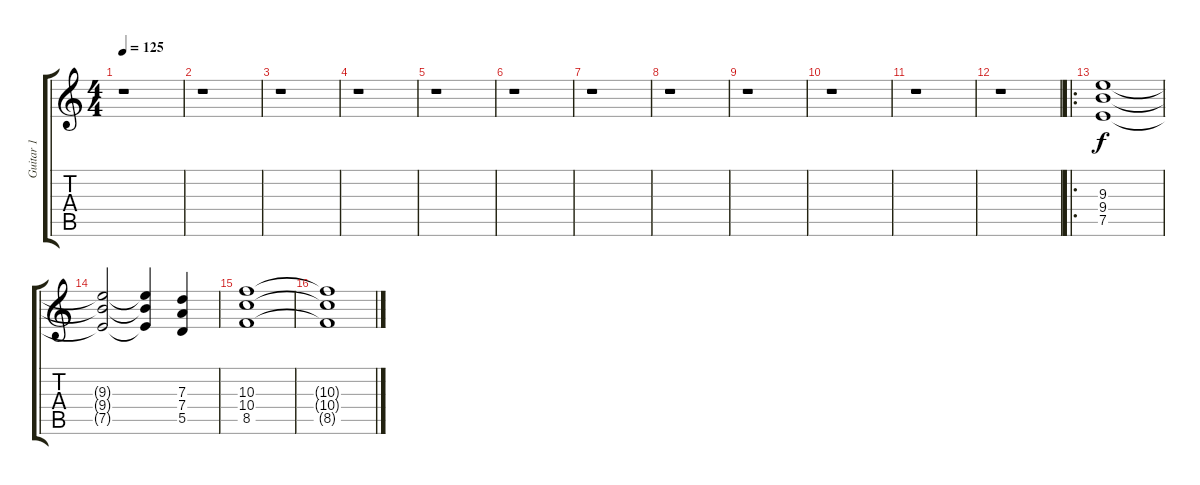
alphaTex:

\track ("Guitar 1" "Guitar 1") {instrument distortionguitar}
\staff {score tabs}
\tuning (E4 B3 G3 D3 A2 E2) {hide}
\ts (4 4)
\tempo 125
\clef g2
\ks c
r.1{dy f instrument distortionguitar} |
r.1 |
r.1 |
r.1 |
r.1 |
r.1 |
r.1 |
r.1 |
r.1 |
r.1 |
r.1 |
r.1 |
\ro
(9.3 9.4 7.5).1 |
(9.3{t} 9.4{t} 7.5{t}).2 (9.3{t} 9.4{t} 7.5{t}).4 (7.3 7.4 5.5).4 |
(10.3 10.4 8.5).1 |
(10.3{t} 10.4{t} 8.5{t}).1
